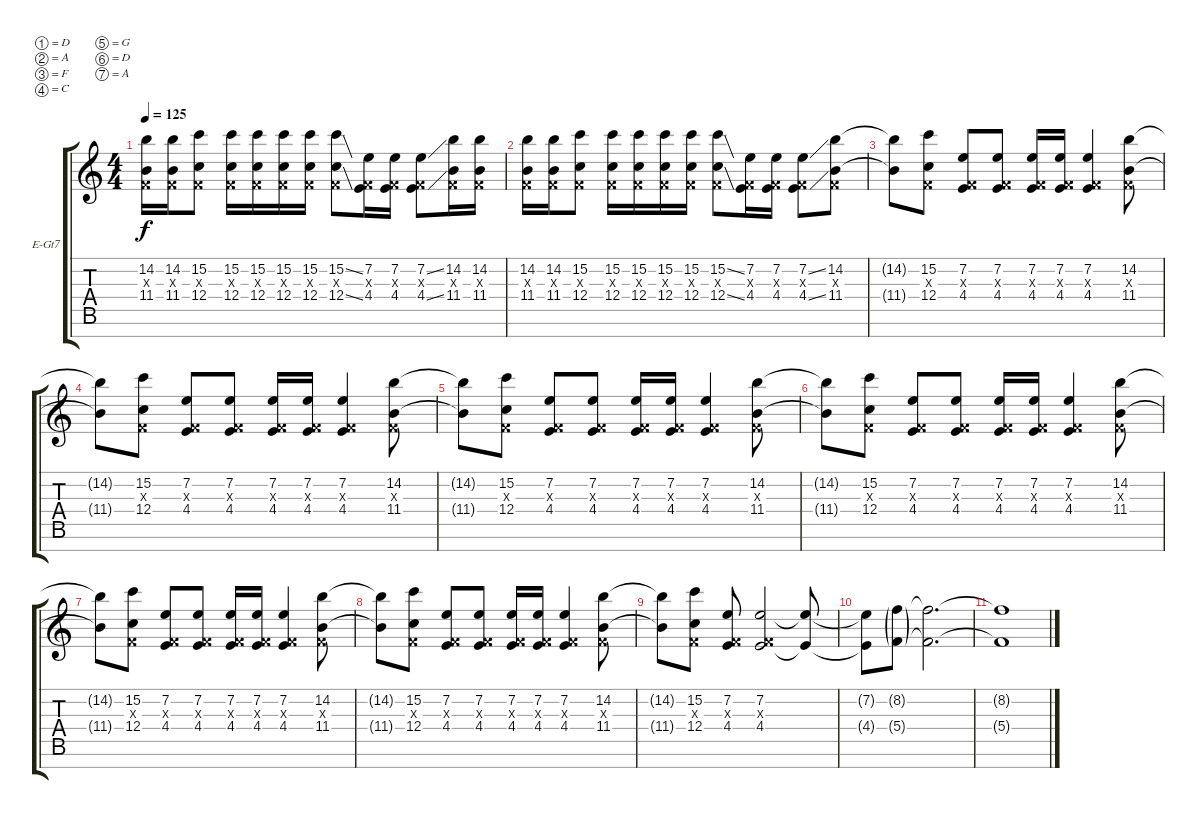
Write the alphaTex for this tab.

\bracketExtendMode groupsimilarinstruments
\firstSystemTrackNameOrientation horizontal
\otherSystemsTrackNameOrientation horizontal
\track ("Head" "E-Gt7") {instrument distortionguitar}
\staff {score tabs}
\tuning (D4 A3 F3 C3 G2 D2 A1)
\ts (4 4)
\tempo 125
\clef g2
\ks c
(14.2 0.3{x} 11.4).16{dy f} (14.2 0.3{x} 11.4).16 (15.2 0.3{x} 12.4).8 (15.2 0.3{x} 12.4).16 (15.2 0.3{x} 12.4).16 (15.2 0.3{x} 12.4).16 (15.2 0.3{x} 12.4).16 (15.2{ss} 0.3{x} 12.4{ss}).8 (7.2 0.3{x} 4.4).16 (7.2 0.3{x} 4.4).16 (7.2{ss} 0.3{x} 4.4{ss}).8 (14.2 0.3{x} 11.4).16 (14.2 0.3{x} 11.4).16 |
(14.2 0.3{x} 11.4).16 (14.2 0.3{x} 11.4).16 (15.2 0.3{x} 12.4).8 (15.2 0.3{x} 12.4).16 (15.2 0.3{x} 12.4).16 (15.2 0.3{x} 12.4).16 (15.2 0.3{x} 12.4).16 (15.2{ss} 0.3{x} 12.4{ss}).8 (7.2 0.3{x} 4.4).16 (7.2 0.3{x} 4.4).16 (7.2{ss} 0.3{x} 4.4{ss}).8 (14.2 0.3{x} 11.4).8 |
(14.2{t} 11.4{t}).8 (15.2 0.3{x} 12.4).8 (7.2 0.3{x} 4.4).8 (7.2 0.3{x} 4.4).8 (7.2 0.3{x} 4.4).16 (7.2 0.3{x} 4.4).16 (7.2 0.3{x} 4.4).4 (14.2 0.3{x} 11.4).8 |
(14.2{t} 11.4{t}).8 (15.2 0.3{x} 12.4).8 (7.2 0.3{x} 4.4).8 (7.2 0.3{x} 4.4).8 (7.2 0.3{x} 4.4).16 (7.2 0.3{x} 4.4).16 (7.2 0.3{x} 4.4).4 (14.2 0.3{x} 11.4).8 |
(14.2{t} 11.4{t}).8 (15.2 0.3{x} 12.4).8 (7.2 0.3{x} 4.4).8 (7.2 0.3{x} 4.4).8 (7.2 0.3{x} 4.4).16 (7.2 0.3{x} 4.4).16 (7.2 0.3{x} 4.4).4 (14.2 0.3{x} 11.4).8 |
(14.2{t} 11.4{t}).8 (15.2 0.3{x} 12.4).8 (7.2 0.3{x} 4.4).8 (7.2 0.3{x} 4.4).8 (7.2 0.3{x} 4.4).16 (7.2 0.3{x} 4.4).16 (7.2 0.3{x} 4.4).4 (14.2 0.3{x} 11.4).8 |
(14.2{t} 11.4{t}).8 (15.2 0.3{x} 12.4).8 (7.2 0.3{x} 4.4).8 (7.2 0.3{x} 4.4).8 (7.2 0.3{x} 4.4).16 (7.2 0.3{x} 4.4).16 (7.2 0.3{x} 4.4).4 (14.2 0.3{x} 11.4).8 |
(14.2{t} 11.4{t}).8 (15.2 0.3{x} 12.4).8 (7.2 0.3{x} 4.4).8 (7.2 0.3{x} 4.4).8 (7.2 0.3{x} 4.4).16 (7.2 0.3{x} 4.4).16 (7.2 0.3{x} 4.4).4 (14.2 0.3{x} 11.4).8 |
(14.2{t} 11.4{t}).8 (15.2 0.3{x} 12.4).8 (7.2 0.3{x} 4.4).8 (7.2 0.3{x} 4.4).2 (7.2{t} 4.4{t}).8 |
(7.2{t} 4.4{t}).8 (8.2{g} 5.4{g}).8 (8.2{t} 5.4{t}).2{d} |
(8.2{t} 5.4{t}).1
